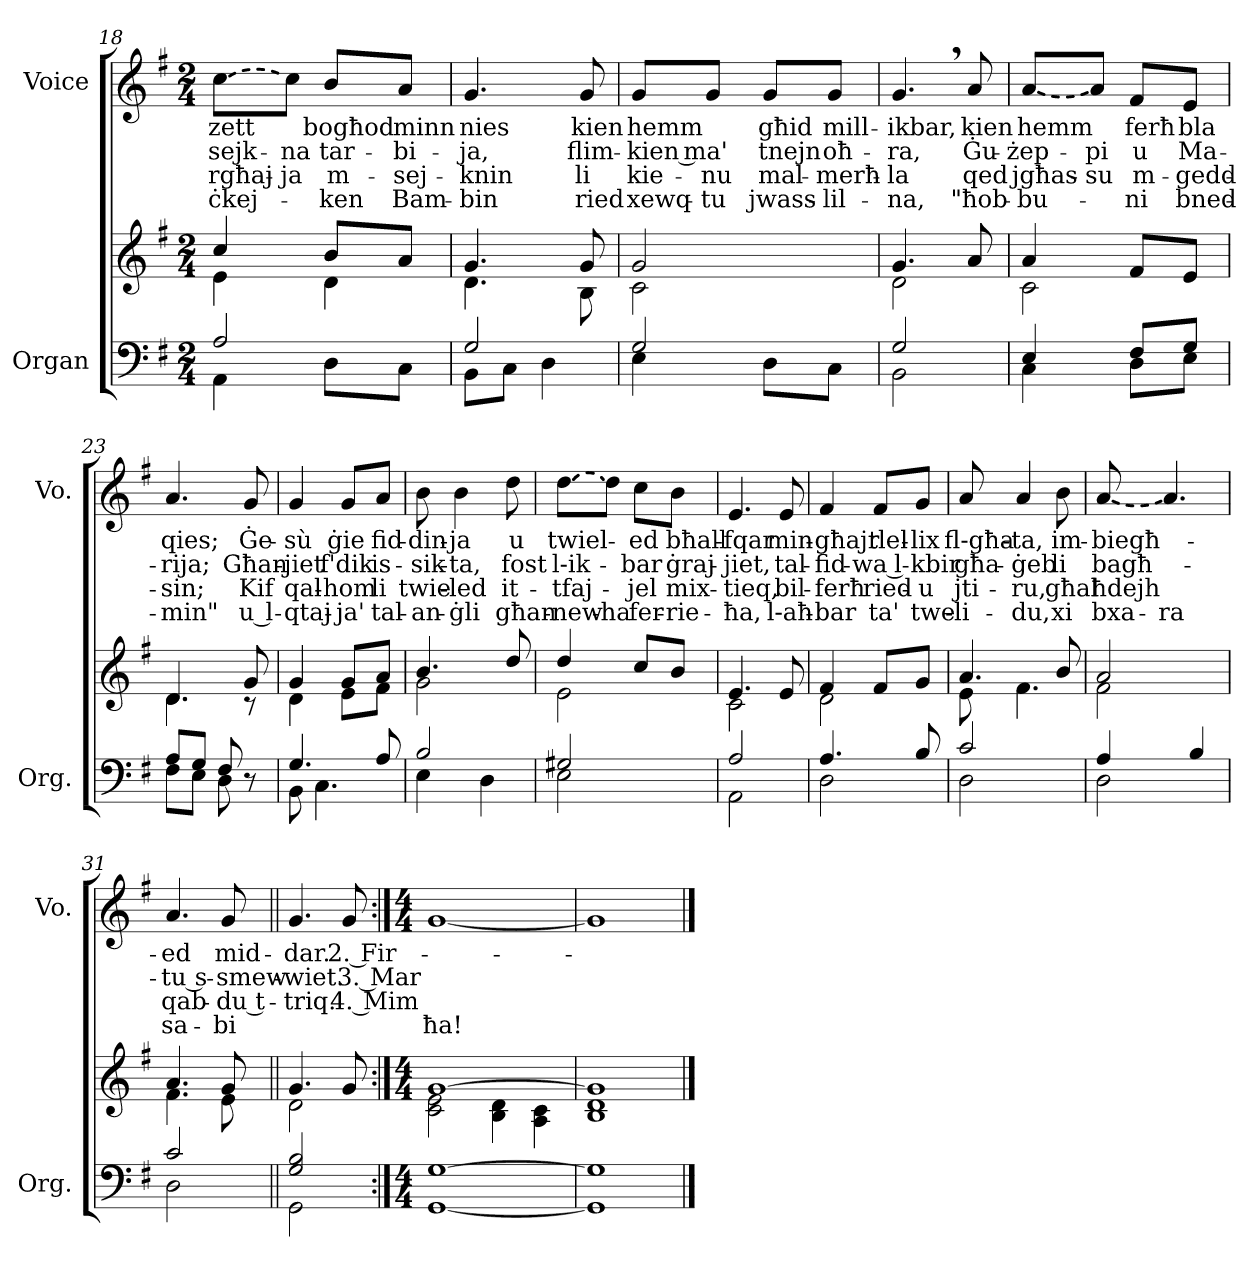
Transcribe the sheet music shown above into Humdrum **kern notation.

**kern	**kern	**kern	**text	**text	**text	**text
*part2	*part2	*part1	*part1	*part1	*part1	*part1
*staff3	*staff2	*staff1	*staff1	*staff1	*staff1	*staff1
*I"Organ	*	*I"Voice	*	*	*	*
*I'Org.	*	*I'Vo.	*	*	*	*
*clefF4	*clefG2	*clefG2	*	*	*	*
*k[f#]	*k[f#]	*k[f#]	*	*	*	*
*M2/4	*M2/4	*M2/4	*	*	*	*
=18	=18	=18	=18	=18	=18	=18
*^	*^	*	*	*	*	*
!	!	!	!	!LO:T:dash	!	!	!	!
2A/	4AA\	4cc/	4e\	[8cc\L	-zett	-sejk-	-rgħaj-	-ċkej-
.	.	.	.	8cc\J]	.	-na	-ja	.
.	8D\L	8b/L	4d\	8b/L	bogħod	tar-	m-	-ken
.	8C\J	8a/J	.	8a/J	minn	-bi-	-sej-	Bam-
=19	=19	=19	=19	=19	=19	=19	=19	=19
2G/	8BB\L	4.g/	4.d\	4.g/	nies	-ja,	-knin	-bin
.	8C\J	.	.	.	.	.	.	.
.	4D\	.	.	.	.	.	.	.
.	.	8g/	8B\	8g/	kien	flim-	li	ried
=20	=20	=20	=20	=20	=20	=20	=20	=20
2G/	4E\	2g/	2c\	8g/L	hemm	-kien ma'	kie-	xewq-
.	.	.	.	8g/J	.	.	-nu	-tu
.	8D\L	.	.	8g/L	għid	tnejn	mal-	jwass-
.	8C\J	.	.	8g/J	mill-	oħ-	-merħ-	-lil-
=21	=21	=21	=21	=21	=21	=21	=21	=21
2G/	2BB\	4.g/	2d\	4.g,/	-ikbar,	-ra,	-la	-na,
.	.	8a/	.	8a/	kien	Ġu-	qed	"ħob-
=22	=22	=22	=22	=22	=22	=22	=22	=22
!	!	!	!	!LO:T:dash	!	!	!	!
4E/	4C\	4a/	2c\	[8a/L	hemm	-żep-	jgħas-	-bu-
.	.	.	.	8a/J]	.	-pi	-su	.
8F#/L	8D\L	8f#/L	.	8f#/L	ferħ	u	m-	-ni
8G/J	8E\J	8e/J	.	8e/J	bla	Ma-	-gedd-	bned-
=23	=23	=23	=23	=23	=23	=23	=23	=23
8A/L	8F#\L	4.d/	4.d\	4.a/	qies;	-rija;	-sin;	-min"
8G/J	8E\J	.	.	.	.	.	.	.
8F#/	8D\	.	.	.	.	.	.	.
8r	8ryy	8g/	8r	8g/	Ġe-	Għan-	Kif	u l-
=24	=24	=24	=24	=24	=24	=24	=24	=24
4.G/	8BB\	4g/	4d\	4g/	-sù	-jiet	qal-	-qtaj-
.	4.C\	.	.	.	.	.	.	.
.	.	8g/L	8e\L	8g/L	ġie	f'dik	-hom	-ja'
8A/	.	8a/J	8f#\J	8a/J	fid-	is-	li	tal-
=25	=25	=25	=25	=25	=25	=25	=25	=25
2B/	4E\	4.b/	2g\	8b\	-din-	-sik-	twie-	-an-
.	.	.	.	4b\	-ja	-ta,	-led	-ġli
.	4D\	.	.	.	.	.	.	.
.	.	8dd/	.	8dd\	u	fost	it-	għan-
=26	=26	=26	=26	=26	=26	=26	=26	=26
!	!	!	!	!LO:T:dash	!	!	!	!
2G#X/	2E\	4dd/	2e\	[8dd\L	twiel-	l-ik-	-tfaj-	-new-
.	.	.	.	8dd\J]	.	.	.	-ha
.	.	8cc/L	.	8cc\L	-ed	-bar	-jel	fer-
.	.	8b/J	.	8b\J	bħall-	ġraj-	mix-	-rie-
=27	=27	=27	=27	=27	=27	=27	=27	=27
2A/	2AA\	4.e/	2c\	4.e/	-fqar	-jiet,	-tieq,	-ħa,
.	.	8e/	.	8e/	min-	tal-	bil-	l-aħ-
=28	=28	=28	=28	=28	=28	=28	=28	=28
4.A/	2D\	4f#/	2d\	4f#/	-għajr	-fid-	-ferħ	-bar
.	.	8f#/L	.	8f#/L	tlel-	-wa l-	ried-	ta'
8B/	.	8g/J	.	8g/J	-lix	-kbir	-u	twe-
=29	=29	=29	=29	=29	=29	=29	=29	=29
2c/	2D\	4.a/	8e\	8a/	fl-għa-	għa-	jti-	-li-
.	.	.	4.f#\	4a/	-ta,	-ġeb	-ru,	-du,
.	.	8b/	.	8b\	im-	li	għal	xi
=30	=30	=30	=30	=30	=30	=30	=30	=30
!	!	!	!	!LO:T:dash	!	!	!	!
4A/	2D\	2a/	2f#\	[8a/	-biegħ-	bagħ-	ħdejh	bxa-
.	.	.	.	4.a/]	.	.	.	-ra
4B/	.	.	.	.	.	.	.	.
=31	=31	=31	=31	=31	=31	=31	=31	=31
2c/	2D\	4.a/	4.f#\	4.a/	-ed	-tu s-	qab-	sa-
.	.	8g/	8e\	8g/	mid-	-smew-	-du t-	-bi
=32||	=32||	=32||	=32||	=32||	=32||	=32||	=32||	=32||
2G/ 2B/	2GG\	4.g/	2d\	4.g/	-dar.	-wiet.	-triq.	.
.	.	8g/	.	8g/	2. Fir-	3. Mar	4. Mim	.
=33:|!	=33:|!	=33:|!	=33:|!	=33:|!	=33:|!	=33:|!	=33:|!	=33:|!
*M4/4	*	*M4/4	*	*M4/4	*	*	*	*
[1G	[1GG	[1g	2c\ 2e\	[1g	.	.	.	ħa!
.	.	.	4B\ 4d\	.	.	.	.	.
.	.	.	4A\ 4c\	.	.	.	.	.
=34	=34	=34	=34	=34	=34	=34	=34	=34
1G]	1GG]	1g]	1B 1d	1g]	.	.	.	.
*v	*v	*	*	*	*	*	*	*
*	*v	*v	*	*	*	*	*
==	==	==	==	==	==	==
*-	*-	*-	*-	*-	*-	*-
